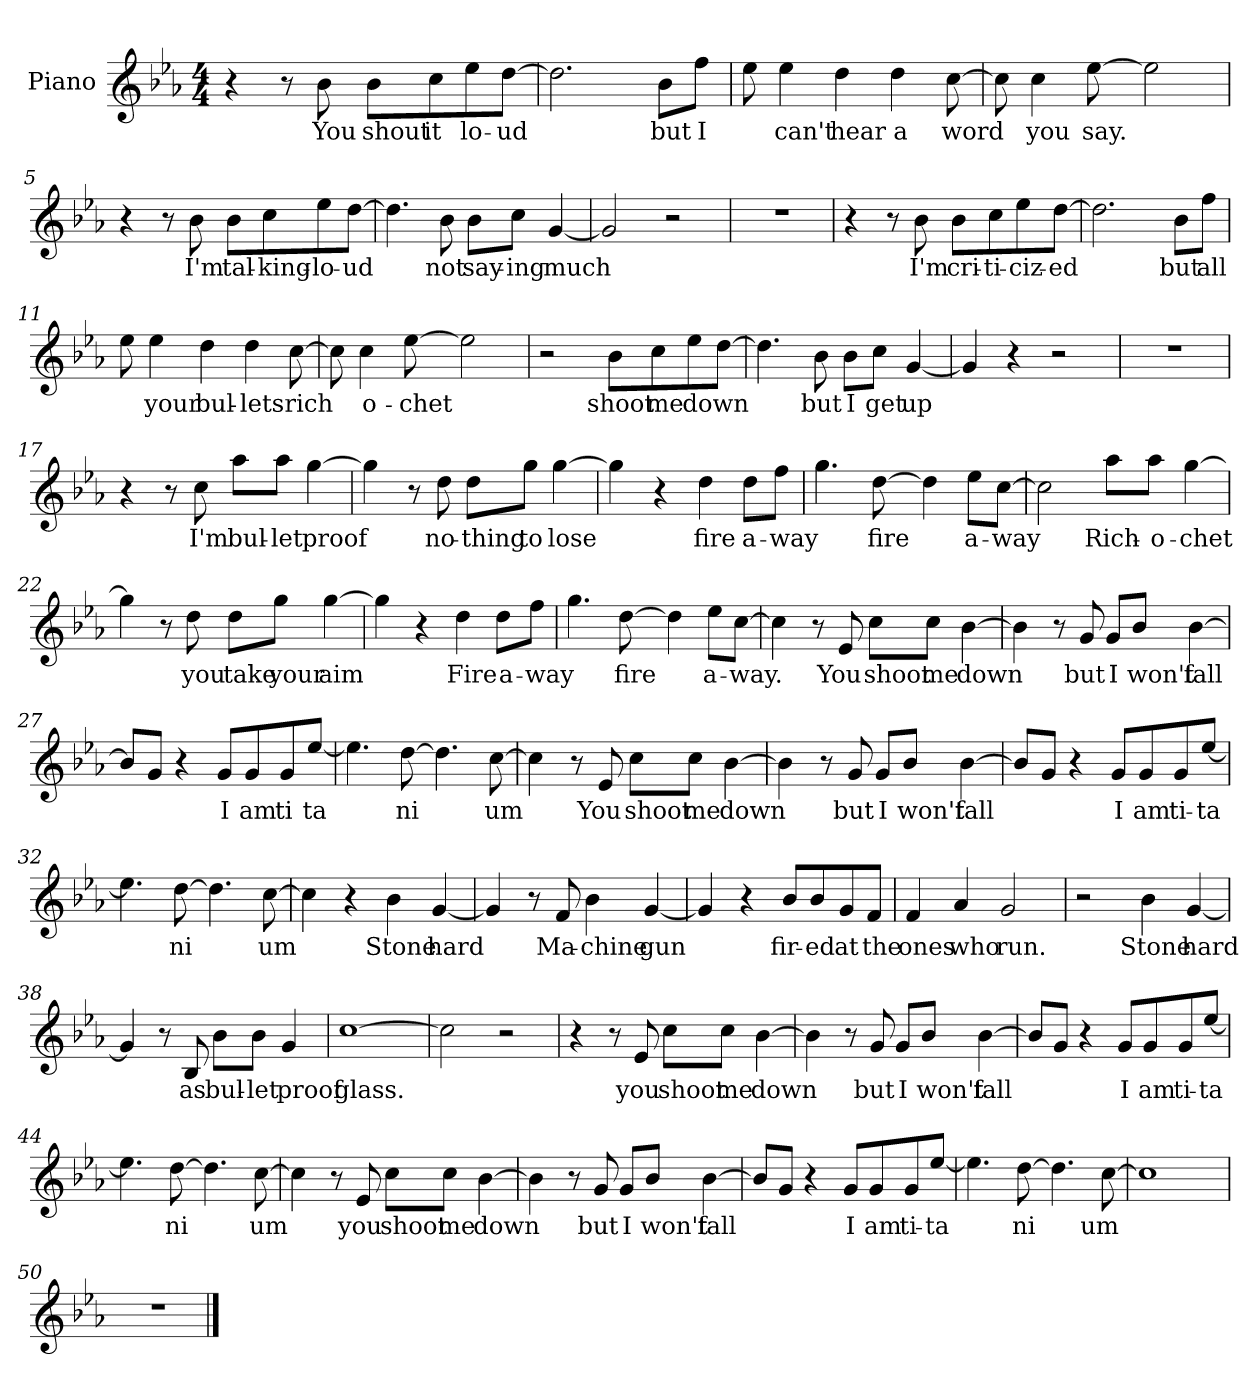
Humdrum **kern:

**kern	**text
*part1	*part1
*staff1	*staff1
*I"Piano	*
*I'Pno.	*
*clefG2	*
*k[b-e-a-]	*
*E-:	*
*M4/4	*
=1	=1
4r	.
8r	.
8b-\	You
8b-\L	shout
8cc\	it
8ee-\	lo-
[8dd\J	-ud
=2	=2
2.dd\]	.
8b-\L	but
8ff\J	I
=3	=3
8ee-\	.
4ee-\	can't
4dd\	hear
4dd\	a
[8cc\	word
=4	=4
8cc\]	.
4cc\	you
[8ee-\	say.
2ee-\]	.
!!LO:LB:g=z
=5	=5
4r	.
8r	.
8b-\	I'm
8b-\L	tal-
8cc\	-king-
8ee-\	-lo-
[8dd\J	-ud
=6	=6
4.dd\]	.
8b-\	not
8b-\L	say-
8cc\J	-ing
[4g/	much
=7	=7
2g/]	.
2r	.
=8	=8
1r	.
=9	=9
4r	.
8r	.
8b-\	I'm
8b-\L	cri-
8cc\	-ti-
8ee-\	-ciz-
[8dd\J	-ed
!!LO:LB:g=z
=10	=10
2.dd\]	.
8b-\L	but
8ff\J	all
=11	=11
8ee-\	.
4ee-\	your
4dd\	bul-
4dd\	-lets
[8cc\	rich
=12	=12
8cc\]	.
4cc\	o-
[8ee-\	-chet
2ee-\]	.
=13	=13
2r	.
8b-\L	shoot
8cc\	me
8ee-\	down
[8dd\J	.
!!LO:LB:g=z
=14	=14
4.dd\]	.
8b-\	but
8b-\L	I
8cc\J	get
[4g/	up
=15	=15
4g/]	.
4r	.
2r	.
=16	=16
1r	.
=17	=17
4r	.
8r	.
8cc\	I'm
8aa-\L	bul-
8aa-\J	-let
[4gg\	proof
=18	=18
4gg\]	.
8r	.
8dd\	no-
8dd\L	-thing
8gg\J	to
[4gg\	lose
!!LO:LB:g=z
=19	=19
4gg\]	.
4r	.
4dd\	fire
8dd\L	a-
8ff\J	-way
=20	=20
4.gg\	.
[8dd\	fire
4dd\]	.
8ee-\L	a-
[8cc\J	-way
=21	=21
2cc\]	.
8aa-\L	Rich-
8aa-\J	-o-
[4gg\	-chet
!!LO:LB:g=z
=22	=22
4gg\]	.
8r	.
8dd\	you
8dd\L	take
8gg\J	your
[4gg\	aim
=23	=23
4gg\]	.
4r	.
4dd\	Fire
8dd\L	a-
8ff\J	-way
=24	=24
4.gg\	.
[8dd\	fire
4dd\]	.
8ee-\L	a-
[8cc\J	-way.
!!LO:LB:g=z
=25	=25
4cc\]	.
8r	.
8e-/	You
8cc\L	shoot
8cc\J	me
[4b-\	down
=26	=26
4b-\]	.
8r	.
8g/	but
8g/L	I
8b-/J	won't
[4b-\	fall
=27	=27
8b-/L]	.
8g/J	.
4r	.
8g/L	I
8g/	am
8g/	ti
[8ee-/J	ta
!!LO:LB:g=z
=28	=28
4.ee-\]	.
[8dd\	ni
4.dd\]	.
[8cc\	um
=29	=29
4cc\]	.
8r	.
8e-/	You
8cc\L	shoot
8cc\J	me
[4b-\	down
=30	=30
4b-\]	.
8r	.
8g/	but
8g/L	I
8b-/J	won't
[4b-\	fall
!!LO:PB:g=z
=31	=31
8b-/L]	.
8g/J	.
4r	.
8g/L	I
8g/	am
8g/	ti-
[8ee-/J	-ta
=32	=32
4.ee-\]	.
[8dd\	ni
4.dd\]	.
[8cc\	um
=33	=33
4cc\]	.
4r	.
4b-\	Stone
[4g/	hard
=34	=34
4g/]	.
8r	.
8f/	Ma-
4b-\	-chine
[4g/	gun
!!LO:LB:g=z
=35	=35
4g/]	.
4r	.
8b-/L	fir-
8b-/	-ed
8g/	at
8f/J	the
=36	=36
4f/	ones
4a-/	who
2g/	run.
=37	=37
2r	.
4b-\	Stone
[4g/	hard
=38	=38
4g/]	.
8r	.
8B-/	as
8b-\L	bul-
8b-\J	-let
4g/	proof
!!LO:LB:g=z
=39	=39
[1cc	glass.
=40	=40
2cc\]	.
2r	.
=41	=41
4r	.
8r	.
8e-/	you
8cc\L	shoot
8cc\J	me
[4b-\	down
=42	=42
4b-\]	.
8r	.
8g/	but
8g/L	I
8b-/J	won't
[4b-\	fall
!!LO:LB:g=z
=43	=43
8b-/L]	.
8g/J	.
4r	.
8g/L	I
8g/	am
8g/	ti-
[8ee-/J	-ta
=44	=44
4.ee-\]	.
[8dd\	ni
4.dd\]	.
[8cc\	um
=45	=45
4cc\]	.
8r	.
8e-/	you
8cc\L	shoot
8cc\J	me
[4b-\	down
!!LO:LB:g=z
=46	=46
4b-\]	.
8r	.
8g/	but
8g/L	I
8b-/J	won't
[4b-\	fall
=47	=47
8b-/L]	.
8g/J	.
4r	.
8g/L	I
8g/	am
8g/	ti-
[8ee-/J	-ta
=48	=48
4.ee-\]	.
[8dd\	ni
4.dd\]	.
[8cc\	um
=49	=49
1cc]	.
=50	=50
1r	.
==	==
*-	*-
